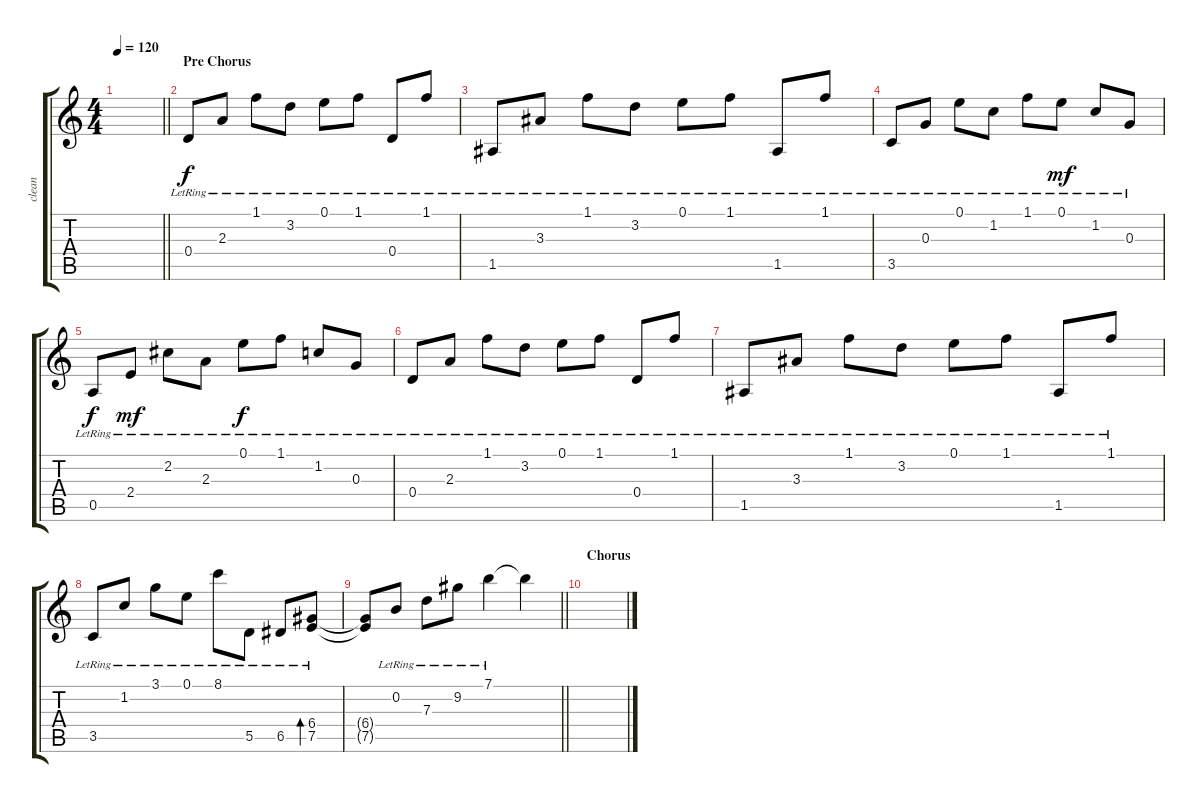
\track ("clean" "clean") {instrument electricguitarclean}
\staff {score tabs}
\tuning (E4 B3 G3 D3 A2 E2) {hide}
\ts (4 4)
\tempo 120
\clef g2
\barLineRight lightlight
\ks c
|
\section ("" "Pre Chorus")
0.4{lr}.8 2.3{lr}.8 1.1{lr}.8 3.2{lr}.8 0.1{lr}.8 1.1{lr}.8 0.4{lr}.8 1.1{lr}.8 |
1.5{lr}.8 3.3{lr}.8 1.1{lr}.8 3.2{lr}.8 0.1{lr}.8 1.1{lr}.8 1.5{lr}.8 1.1{lr}.8 |
3.5{lr}.8 0.3{lr}.8 0.1{lr}.8 1.2{lr}.8 1.1{lr}.8 0.1{lr}.8{dy mf} 1.2{lr}.8 0.3{lr}.8 |
0.5{lr}.8{dy f} 2.4{lr}.8{dy mf} 2.2{lr}.8 2.3{lr}.8 0.1{lr}.8{dy f} 1.1{lr}.8 1.2{lr}.8 0.3{lr}.8 |
0.4{lr}.8 2.3{lr}.8 1.1{lr}.8 3.2{lr}.8 0.1{lr}.8 1.1{lr}.8 0.4{lr}.8 1.1{lr}.8 |
1.5{lr}.8 3.3{lr}.8 1.1{lr}.8 3.2{lr}.8 0.1{lr}.8 1.1{lr}.8 1.5{lr}.8 1.1{lr}.8 |
3.5{lr}.8 1.2{lr}.8 3.1{lr}.8 0.1{lr}.8 8.1{lr}.8 5.5{lr}.8 6.5{lr}.8 (6.4 7.5{lr}).8{bd 60} |
\barLineRight lightlight
(6.4{t} 7.5{t}).8 0.2{lr}.8 7.3{lr}.8 9.2{lr}.8 7.1{lr}.4 7.1{t}.4 |
\section ("" "Chorus")
